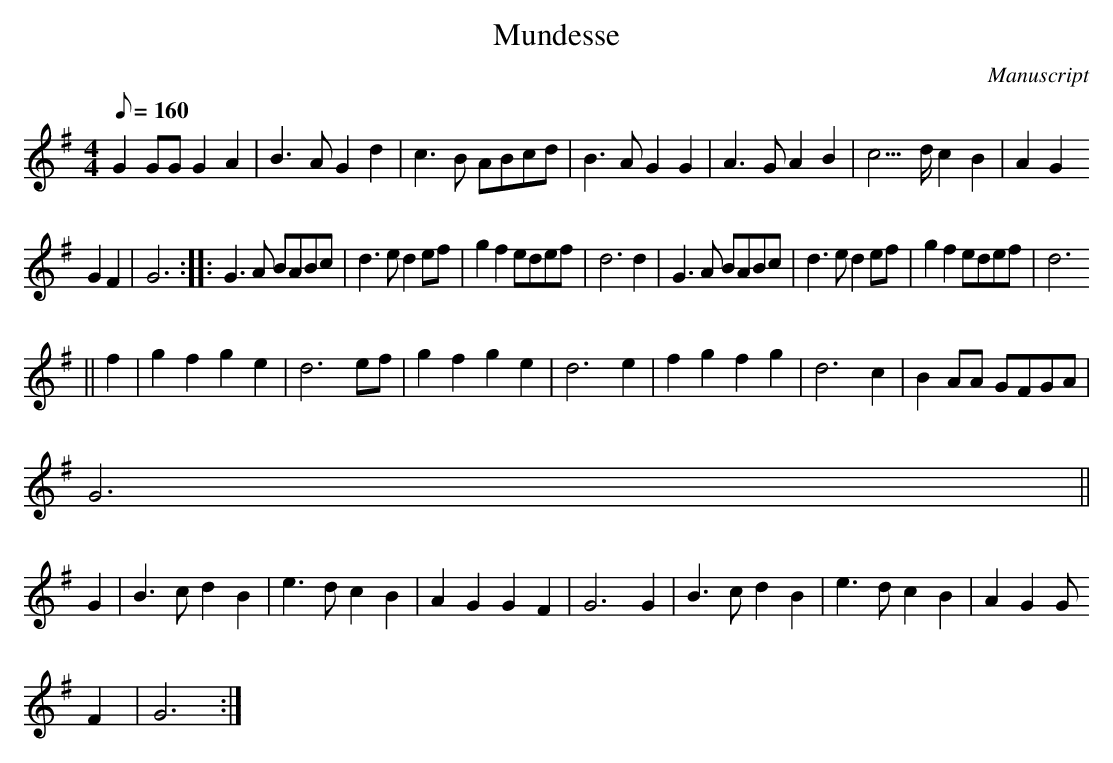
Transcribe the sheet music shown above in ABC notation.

X:1
T: Mundesse
M:4/4
L:1/8
Q:160
O:Manuscript
K:G
G2 GG G2 A2|B3 A G2 d2|c3 B ABcd|B3 A G2 G2|A3 G A2 B2|c3>d c2 B2|A2 G2
G2 F2|G6::\
G3 A BABc|d3 e d2 ef|g2 f2 edef|d6 d2|G3 A BABc|d3 e d2 ef|g2 f2 edef|d6
||\
f2 |g2 f2 g2 e2|d6 ef|g2 f2 g2 e2|d6 e2| f2 g2 f2 g2| d6 c2| B2 AA GFGA|
 G6||
G2|B3 c d2 B2|e3 d c2 B2|A2 G2 G2 F2|G6 G2|B3 c d2 B2|e3 d c2 B2|A2 G2 G
2 F2|G6:|
